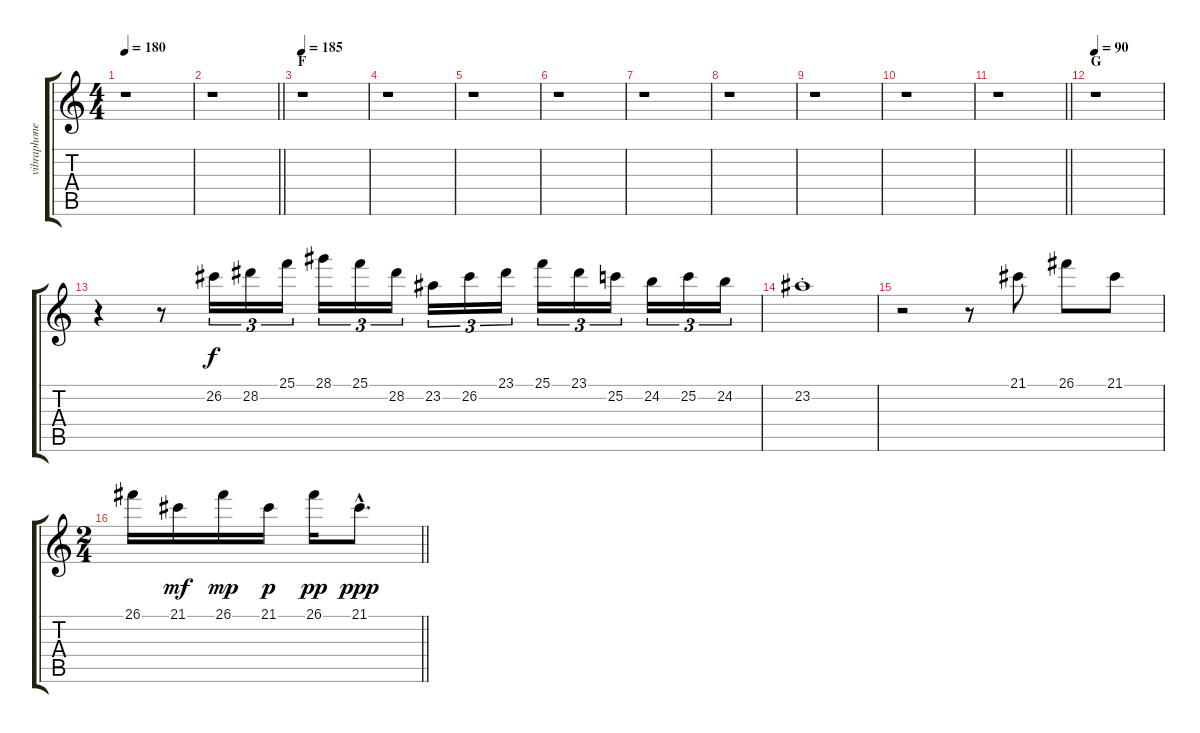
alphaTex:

\track ("vibraphone " "vibraphone") {instrument vibraphone}
\staff {score tabs}
\tuning (E4 B3 G3 D3 A2 E2) {hide}
\ts (4 4)
\tempo 180
\clef g2
\ks c
r.1{dy f} |
\barLineRight lightlight
r.1 |
\section ("" "F")
\tempo 185
r.1 |
r.1 |
r.1 |
r.1 |
r.1 |
r.1 |
r.1 |
r.1 |
\barLineRight lightlight
r.1 |
\section ("" "G")
\tempo 90
r.1{volume 5 balance 16 instrument vibraphone} |
r.4 r.8 26.2.16{tu (3 2)} 28.2.16{tu (3 2)} 25.1.16{tu (3 2)} 28.1.16{tu (3 2)} 25.1.16{tu (3 2)} 28.2.16{tu (3 2)} 23.2.16{tu (3 2)} 26.2.16{tu (3 2)} 23.1.16{tu (3 2)} 25.1.16{tu (3 2)} 23.1.16{tu (3 2)} 25.2.16{tu (3 2)} 24.2.16{tu (3 2)} 25.2.16{tu (3 2)} 24.2.16{tu (3 2)} |
23.2{st}.1 |
r.2{volume 7 balance 16} r.8 21.1.8 26.1.8 21.1.8 |
\ts (2 4)
\barLineRight lightlight
26.1.16{volume 6 balance 16} 21.1.16{dy mf} 26.1.16{dy mp} 21.1.16{dy p} 26.1.16{dy pp} 21.1{hac}.8{d dy ppp}
